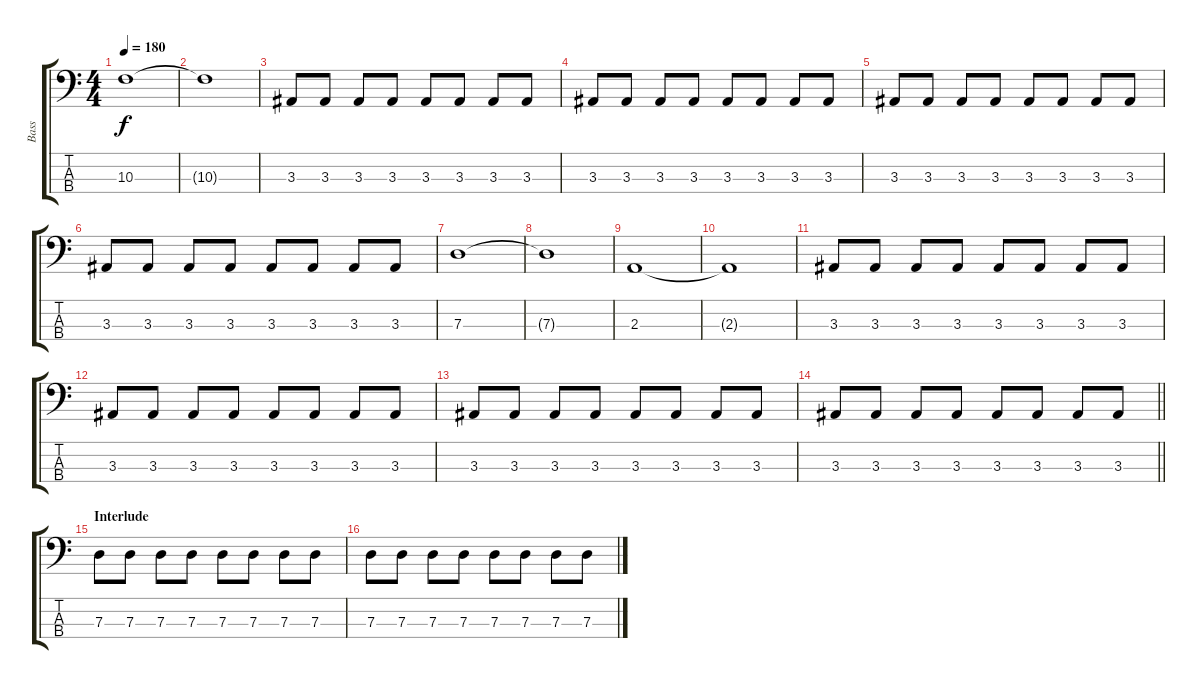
\track ("Bass" "Bass") {instrument electricbasspick}
\staff {score tabs}
\tuning (F2 C2 G1 D1) {hide}
\ts (4 4)
\tempo 180
\clef f4
\ks c
10.3.1{dy f} |
10.3{t}.1 |
3.3.8 3.3.8 3.3.8 3.3.8 3.3.8 3.3.8 3.3.8 3.3.8 |
3.3.8 3.3.8 3.3.8 3.3.8 3.3.8 3.3.8 3.3.8 3.3.8 |
3.3.8 3.3.8 3.3.8 3.3.8 3.3.8 3.3.8 3.3.8 3.3.8 |
3.3.8 3.3.8 3.3.8 3.3.8 3.3.8 3.3.8 3.3.8 3.3.8 |
7.3.1 |
7.3{t}.1 |
2.3.1 |
2.3{t}.1 |
3.3.8 3.3.8 3.3.8 3.3.8 3.3.8 3.3.8 3.3.8 3.3.8 |
3.3.8 3.3.8 3.3.8 3.3.8 3.3.8 3.3.8 3.3.8 3.3.8 |
3.3.8 3.3.8 3.3.8 3.3.8 3.3.8 3.3.8 3.3.8 3.3.8 |
\barLineRight lightlight
3.3.8 3.3.8 3.3.8 3.3.8 3.3.8 3.3.8 3.3.8 3.3.8 |
\section ("" "Interlude")
7.3.8 7.3.8 7.3.8 7.3.8 7.3.8 7.3.8 7.3.8 7.3.8 |
7.3.8 7.3.8 7.3.8 7.3.8 7.3.8 7.3.8 7.3.8 7.3.8
